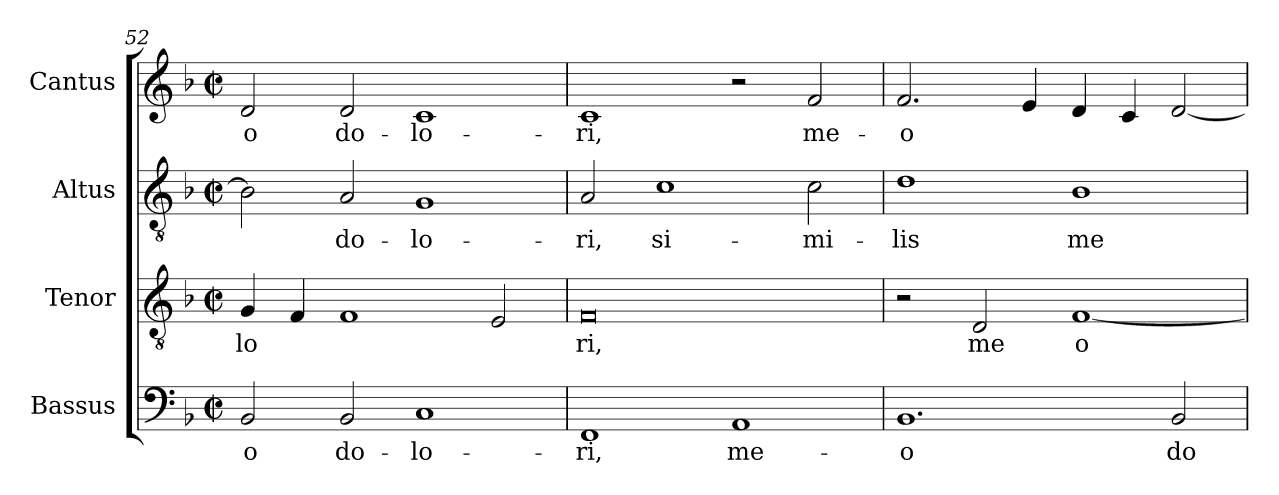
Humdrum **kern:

**kern	**text	**kern	**text	**kern	**text	**kern	**text
*part4	*part4	*part3	*part3	*part2	*part2	*part1	*part1
*staff4	*staff4	*staff3	*staff3	*staff2	*staff2	*staff1	*staff1
*I"Bassus	*	*I"Tenor	*	*I"Altus	*	*I"Cantus	*
*clefF4	*	*clefGv2	*	*clefGv2	*	*clefG2	*
*k[b-]	*	*k[b-]	*	*k[b-]	*	*k[b-]	*
*F:	*	*F:	*	*F:	*	*F:	*
*M2/2	*	*M2/2	*	*M2/2	*	*M2/2	*
*met(c|)	*	*met(c|)	*	*met(c|)	*	*met(c|)	*
=52	=52	=52	=52	=52	=52	=52	=52
!	!LO:LY:b:cj	!	!LO:LY:b:cj	!	!	!	!LO:LY:b:cj
2BB-/	-o	4G/	lo	2B-\]	.	2d/	-o
.	.	4F/	.	.	.	.	.
!	!LO:LY:b:cj	!	!	!	!LO:LY:b:cj	!	!LO:LY:b:cj
2BB-/	do-	1F	.	2A/	do-	2d/	do-
!	!LO:LY:b:cj	!	!	!	!LO:LY:b:cj	!	!LO:LY:b:cj
1C	-lo-	.	.	1G	-lo-	1c	-lo-
.	.	2E/	.	.	.	.	.
=53	=53	=53	=53	=53	=53	=53	=53
!	!LO:LY:b:cj	!	!LO:LY:b:cj	!	!LO:LY:b:cj	!	!LO:LY:b:cj
1FF	-ri,	0F	ri,	2A/	-ri,	1c	-ri,
!	!	!	!	!	!LO:LY:b:cj	!	!
.	.	.	.	1c	si-	.	.
!	!LO:LY:b:cj	!	!	!	!	!	!
1AA	me-	.	.	.	.	2r	.
!	!	!	!	!	!LO:LY:b:cj	!	!LO:LY:b:cj
.	.	.	.	2c\	-mi-	2f/	me-
=54	=54	=54	=54	=54	=54	=54	=54
!	!LO:LY:b:cj	!	!	!	!LO:LY:b:cj	!	!LO:LY:b:cj
1.BB-	-o	2r	.	1d	-lis	2.f/	-o
!	!	!	!LO:LY:b:cj	!	!	!	!
.	.	2D/	me	.	.	.	.
.	.	.	.	.	.	4e/	.
!	!	!	!LO:LY:b:rj	!	!LO:LY:b:cj	!	!
.	.	[<1F	o	1B-	me-	4d/	.
.	.	.	.	.	.	4c/	.
!	!LO:LY:b:cj	!	!	!	!	!	!
2BB-/	do-	.	.	.	.	[<2d/	.
=	=	=	=	=	=	=	=
*-	*-	*-	*-	*-	*-	*-	*-
